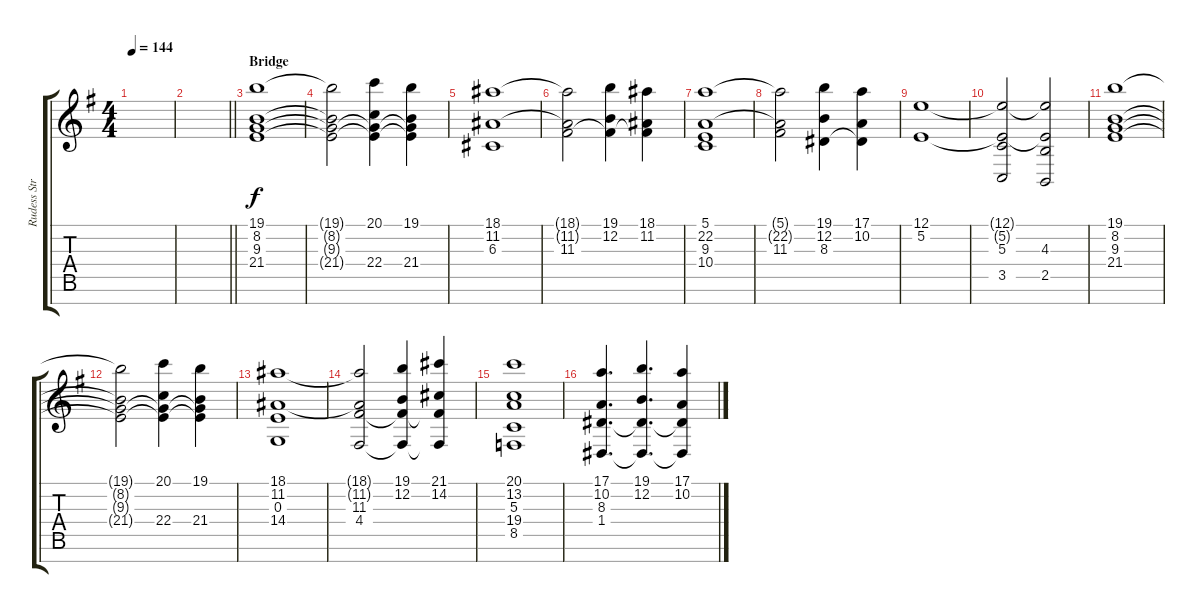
\track ("Rudess Strings" "Rudess Str") {instrument synthstrings1}
\staff {score tabs}
\tuning (E4 B3 G3 D3 A2 E2 B1) {hide}
\ts (4 4)
\tempo 144
\clef g2
\ks eminor
|
\barLineRight lightlight
|
\section ("" "Bridge")
(19.1 8.2 9.3 21.4).1 |
(19.1{t} 8.2{t} 9.3{t} 21.4{t}).2 (20.1 8.2{t} 9.3{t} 22.4).4 (19.1 8.2{t} 9.3{t} 21.4).4 |
(18.1 11.2 6.3).1 |
(18.1{t} 11.2{t} 11.3).2 (19.1 12.2 11.3{t}).4 (18.1 11.2 11.3{t}).4 |
(5.1 22.2 9.3 10.4).1 |
(5.1{t} 22.2{t} 11.3).2 (19.1 12.2 8.3).4 (17.1 10.2 8.3{t}).4 |
(12.1 5.2).1 |
(12.1{t} 5.2{t} 5.3 3.5).2 (12.1{t} 5.2{t} 4.3 2.5).2 |
(19.1 8.2 9.3 21.4).1 |
(19.1{t} 8.2{t} 9.3{t} 21.4{t}).2 (20.1 8.2{t} 9.3{t} 22.4).4 (19.1 8.2{t} 9.3{t} 21.4).4 |
(18.1 11.2 0.3 14.4).1 |
(18.1{t} 11.2{t} 11.3 4.4).2 (19.1 12.2 11.3{t} 4.4{t}).4 (21.1 14.2 11.3{t} 4.4{t}).4 |
(20.1 13.2 5.3 19.4 8.5).1 |
(17.1 10.2 8.3 1.4).4{d} (19.1 12.2 8.3{t} 1.4{t}).4{d} (17.1 10.2 8.3{t} 1.4{t}).4
